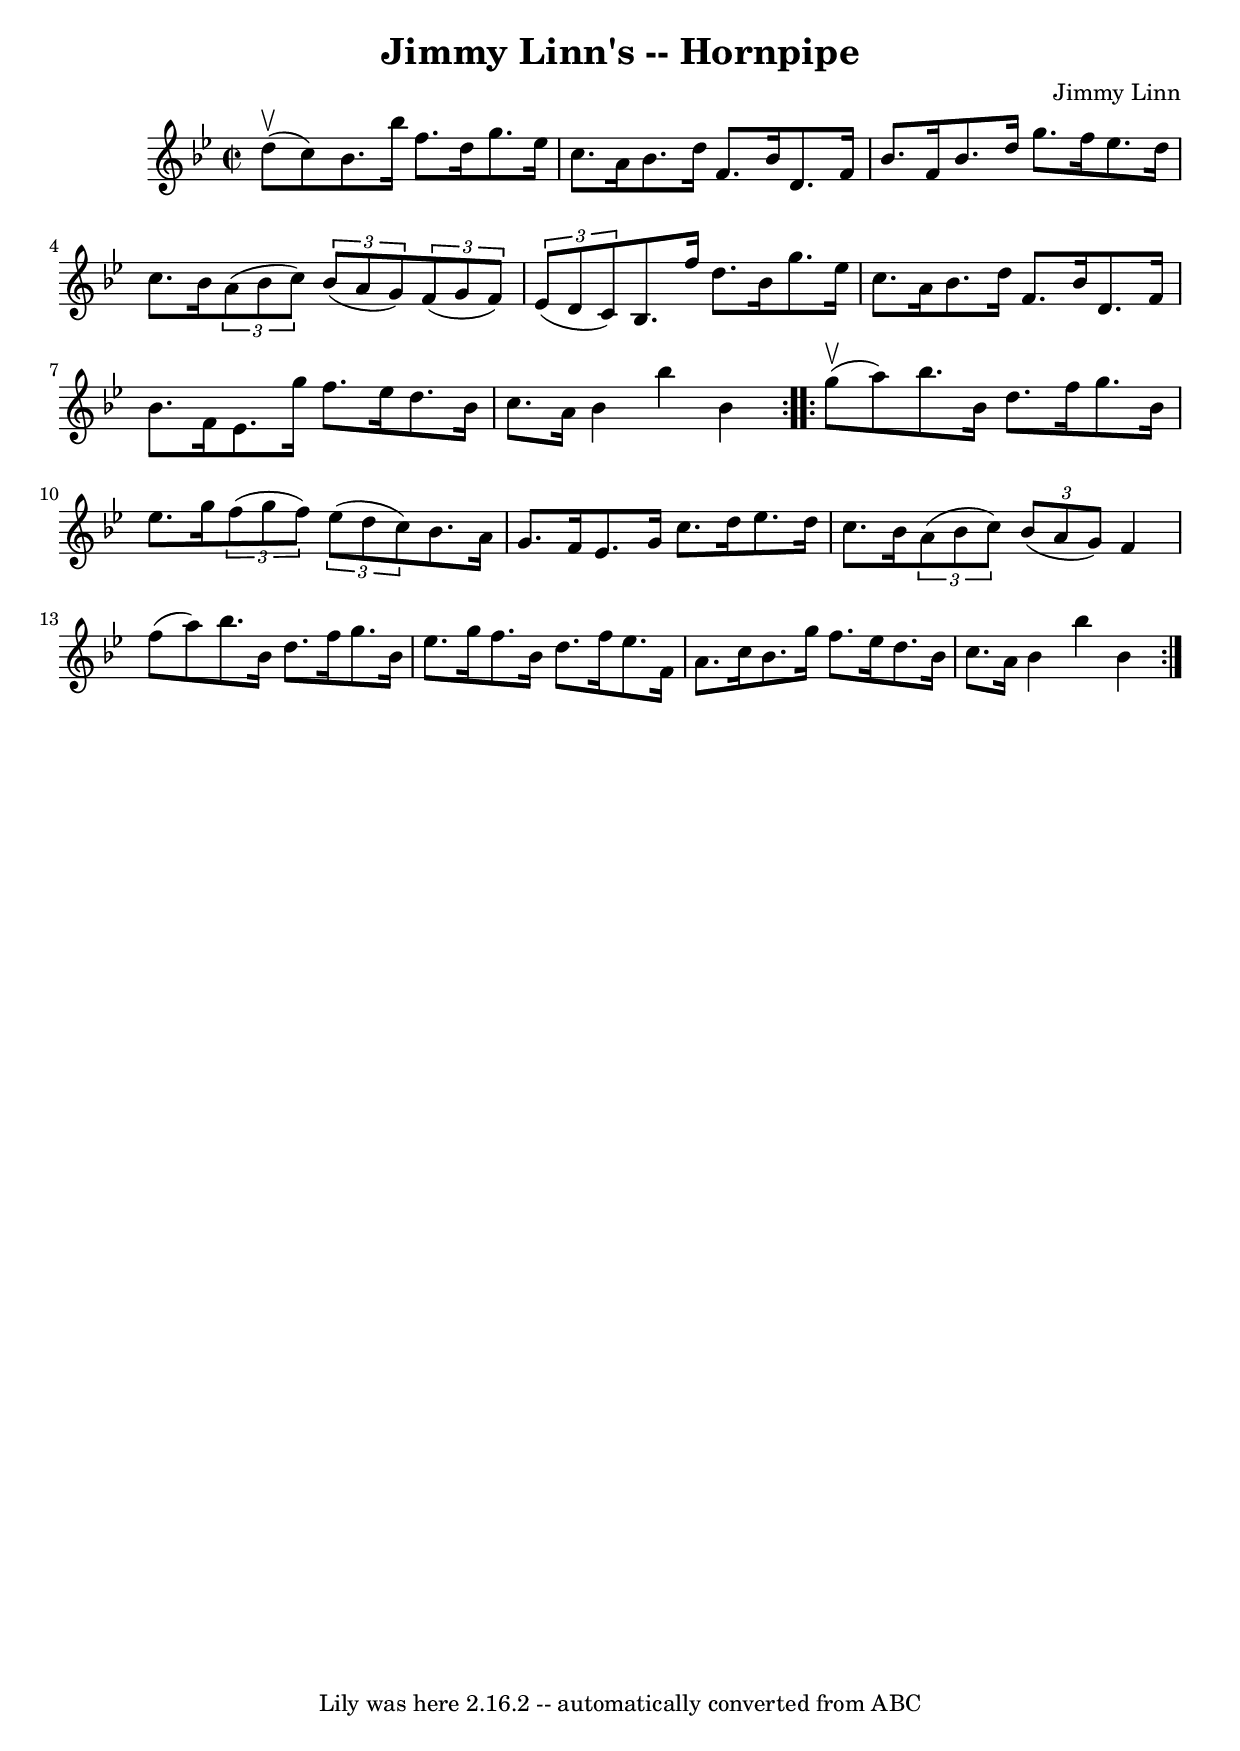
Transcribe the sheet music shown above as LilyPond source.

\version "2.16.2"
\include "Mammoth.ily"
\header {
  %% book = "Cole's 1000 Fiddle Tunes"
  composer = "Jimmy Linn"
  crossRefNumber = "1"
  footnotes = ""
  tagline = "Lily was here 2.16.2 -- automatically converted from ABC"
  title = "Jimmy Linn's -- Hornpipe"

}
voicedefault =  {



  \repeat volta 2 {

    \override Staff.TimeSignature #'style = #'C
    \time 2/2 
    \key bes \major d''8 (^\upbow c''8) |
    bes'8.    
    bes''16 f''8. d''16 g''8. ees''16 c''8. a'16  |
    
    bes'8. d''16 f'8. bes'16 d'8. f'16 bes'8. f'16  |
    
    bes'8. d''16 g''8. f''16 ees''8. d''16 c''8. bes'16  
    |
    \times 2/3 { a'8 (bes'8 c''8) 
	       }   \times 2/3 { bes'8 
				(a'8 g'8) 
			      }   \times 2/3 { f'8 (g'8 f'8) 
					     }   \times 2/3 {   
					       ees'8 (d'8 c'8) 
					     } |
    bes8. f''16 d''8. bes'16    
    g''8. ees''16 c''8. a'16  |
    bes'8. d''16 f'8. bes'16 
    d'8. f'16 bes'8. f'16  |
    ees'8. g''16 f''8.    
    ees''16 d''8. bes'16 c''8. a'16  |
    bes'4 bes''4    
    bes'4  
  }     
  \repeat volta 2 {
    g''8 (^\upbow a''8) |
    bes''8.  
    bes'16 d''8. f''16 g''8. bes'16 ees''8. g''16  |
    
    \times 2/3 { f''8 (g''8 f''8) 
	       }   \times 2/3 { ees''8 (d''8    
				c''8) 
			      } bes'8. a'16 g'8. f'16  |
    ees'8. g'16    
    c''8. d''16 ees''8. d''16 c''8. bes'16  |
    \times 2/3 {  
      a'8 (bes'8 c''8) 
    }   \times 2/3 { bes'8 (a'8 g'8) 
		   } f'4  
    f''8 (a''8) |
    bes''8. bes'16 d''8. f''16 g''8.   
    bes'16 ees''8. g''16  |
    f''8. bes'16 d''8. f''16    
    ees''8. f'16 a'8. c''16  |
    bes'8. g''16 f''8.    
    ees''16 d''8. bes'16 c''8. a'16  |
    bes'4 bes''4    
    bes'4  
  }   

}

\score{
  <<

    \context Staff="default"
    {
      \voicedefault 
      
    }

  >>
  \layout {
    
  }
  \midi {
  }

}
